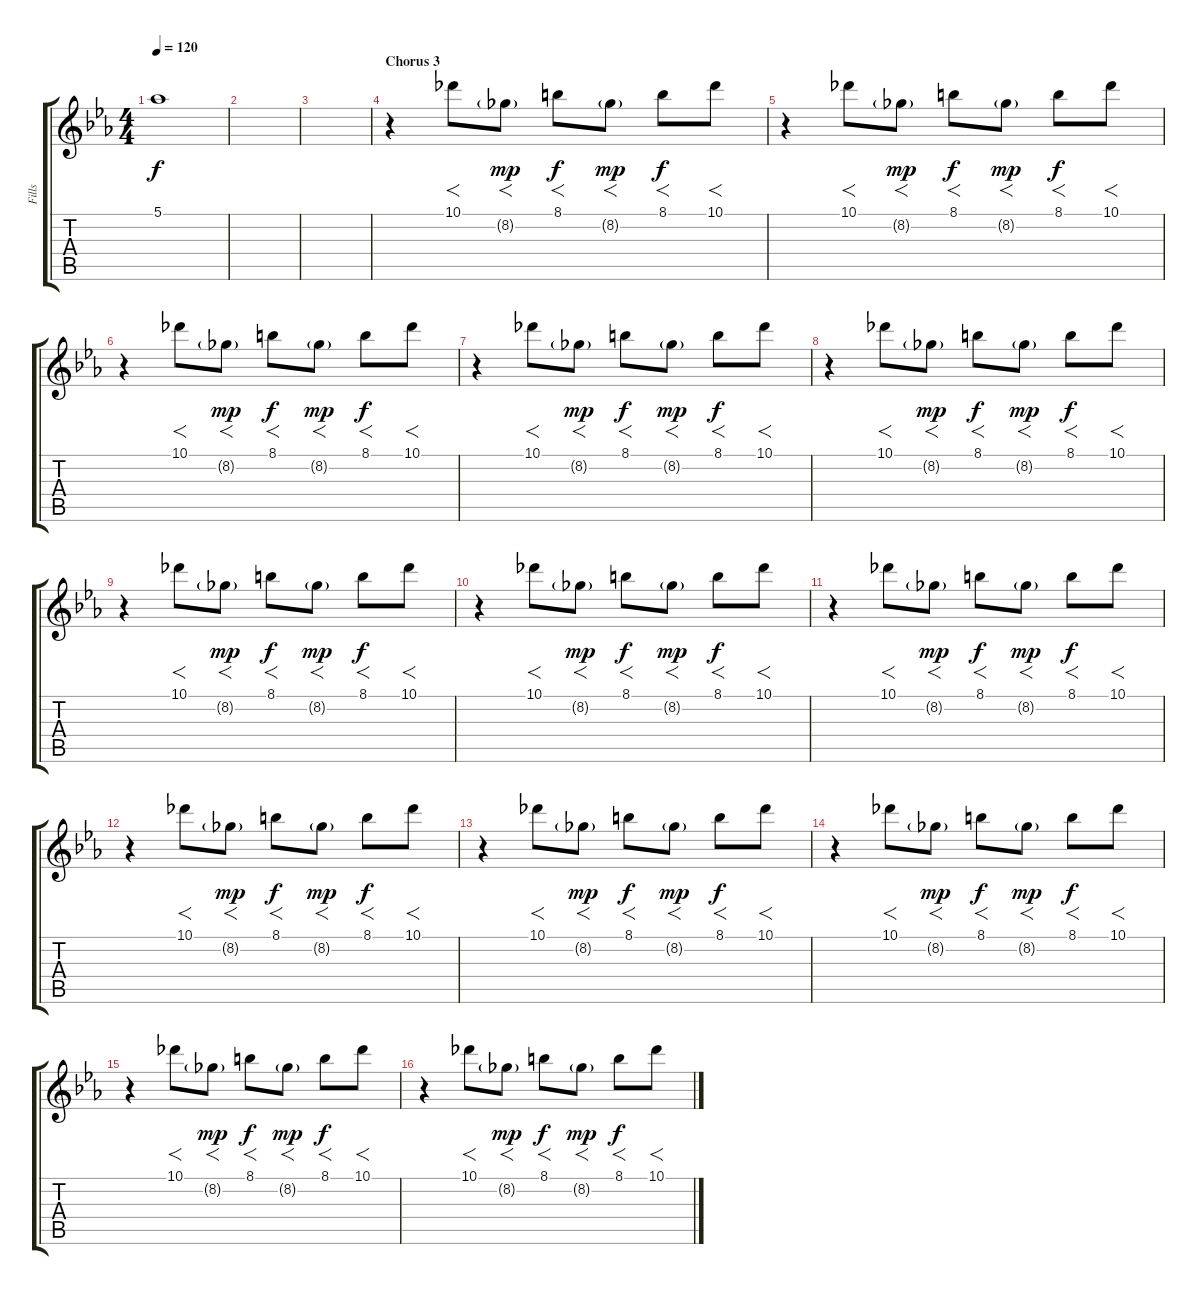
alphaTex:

\track ("Fills" "Fills") {instrument overdrivenguitar}
\staff {score tabs}
\tuning (Eb4 Bb3 Gb3 Db3 Ab2 Db2) {hide}
\ts (4 4)
\tempo 120
\clef g2
\ks eb
5.1{t}.1{dy f} |
|
|
\section ("" "Chorus 3")
r.4 10.1.8{f} 8.2{g}.8{f dy mp} 8.1.8{f dy f} 8.2{g}.8{f dy mp} 8.1.8{f dy f} 10.1.8{f} |
r.4 10.1.8{f} 8.2{g}.8{f dy mp} 8.1.8{f dy f} 8.2{g}.8{f dy mp} 8.1.8{f dy f} 10.1.8{f} |
r.4 10.1.8{f} 8.2{g}.8{f dy mp} 8.1.8{f dy f} 8.2{g}.8{f dy mp} 8.1.8{f dy f} 10.1.8{f} |
r.4 10.1.8{f} 8.2{g}.8{f dy mp} 8.1.8{f dy f} 8.2{g}.8{f dy mp} 8.1.8{f dy f} 10.1.8{f} |
r.4 10.1.8{f} 8.2{g}.8{f dy mp} 8.1.8{f dy f} 8.2{g}.8{f dy mp} 8.1.8{f dy f} 10.1.8{f} |
r.4 10.1.8{f} 8.2{g}.8{f dy mp} 8.1.8{f dy f} 8.2{g}.8{f dy mp} 8.1.8{f dy f} 10.1.8{f} |
r.4 10.1.8{f} 8.2{g}.8{f dy mp} 8.1.8{f dy f} 8.2{g}.8{f dy mp} 8.1.8{f dy f} 10.1.8{f} |
r.4 10.1.8{f} 8.2{g}.8{f dy mp} 8.1.8{f dy f} 8.2{g}.8{f dy mp} 8.1.8{f dy f} 10.1.8{f} |
r.4 10.1.8{f} 8.2{g}.8{f dy mp} 8.1.8{f dy f} 8.2{g}.8{f dy mp} 8.1.8{f dy f} 10.1.8{f} |
r.4 10.1.8{f} 8.2{g}.8{f dy mp} 8.1.8{f dy f} 8.2{g}.8{f dy mp} 8.1.8{f dy f} 10.1.8{f} |
r.4 10.1.8{f} 8.2{g}.8{f dy mp} 8.1.8{f dy f} 8.2{g}.8{f dy mp} 8.1.8{f dy f} 10.1.8{f} |
r.4 10.1.8{f} 8.2{g}.8{f dy mp} 8.1.8{f dy f} 8.2{g}.8{f dy mp} 8.1.8{f dy f} 10.1.8{f} |
r.4 10.1.8{f} 8.2{g}.8{f dy mp} 8.1.8{f dy f} 8.2{g}.8{f dy mp} 8.1.8{f dy f} 10.1.8{f}
